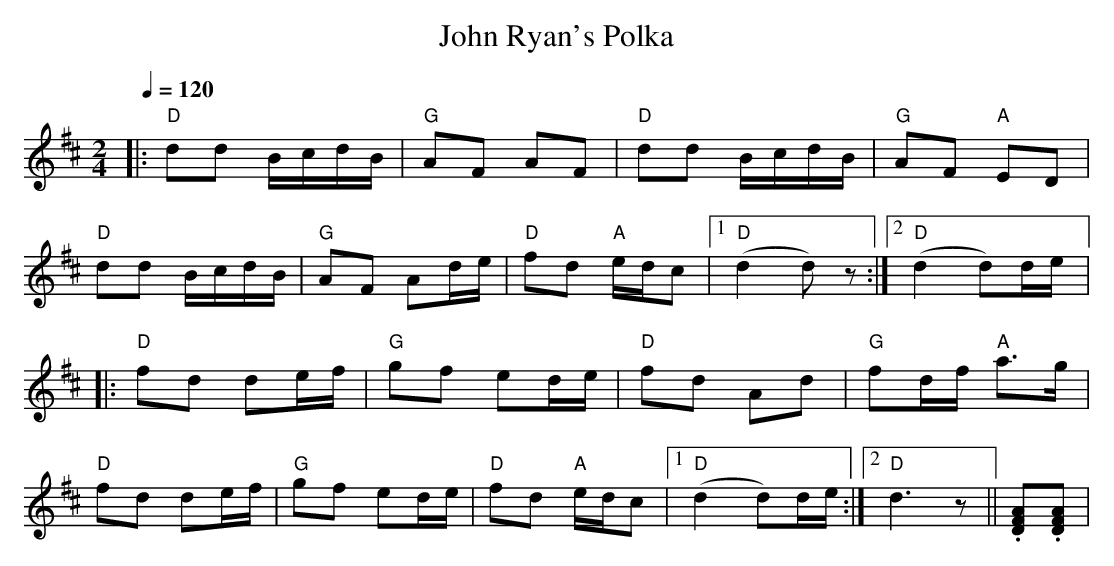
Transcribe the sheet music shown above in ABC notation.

X:1
T:John Ryan's Polka
L:1/8
Q:1/4=120
M:2/4
K:D
|:"D" dd B/c/d/B/ |"G" AF AF |"D" dd B/c/d/B/ |"G" AF"A" ED |$"D" dd B/c/d/B/ |"G" AF Ad/e/ | %6
"D" fd"A" e/d/c |1"D" (d2 d) z :|2"D" (d2 d)d/e/ |:$"D" fd de/f/ |"G" gf ed/e/ |"D" fd Ad | %12
"G" fd/f/"A" a>g |$"D" fd de/f/ |"G" gf ed/e/ |"D" fd"A" e/d/c |1"D" (d2 d)d/e/ :|2"D" d3 z || %18
 .[DFA].[DFA] | %19
